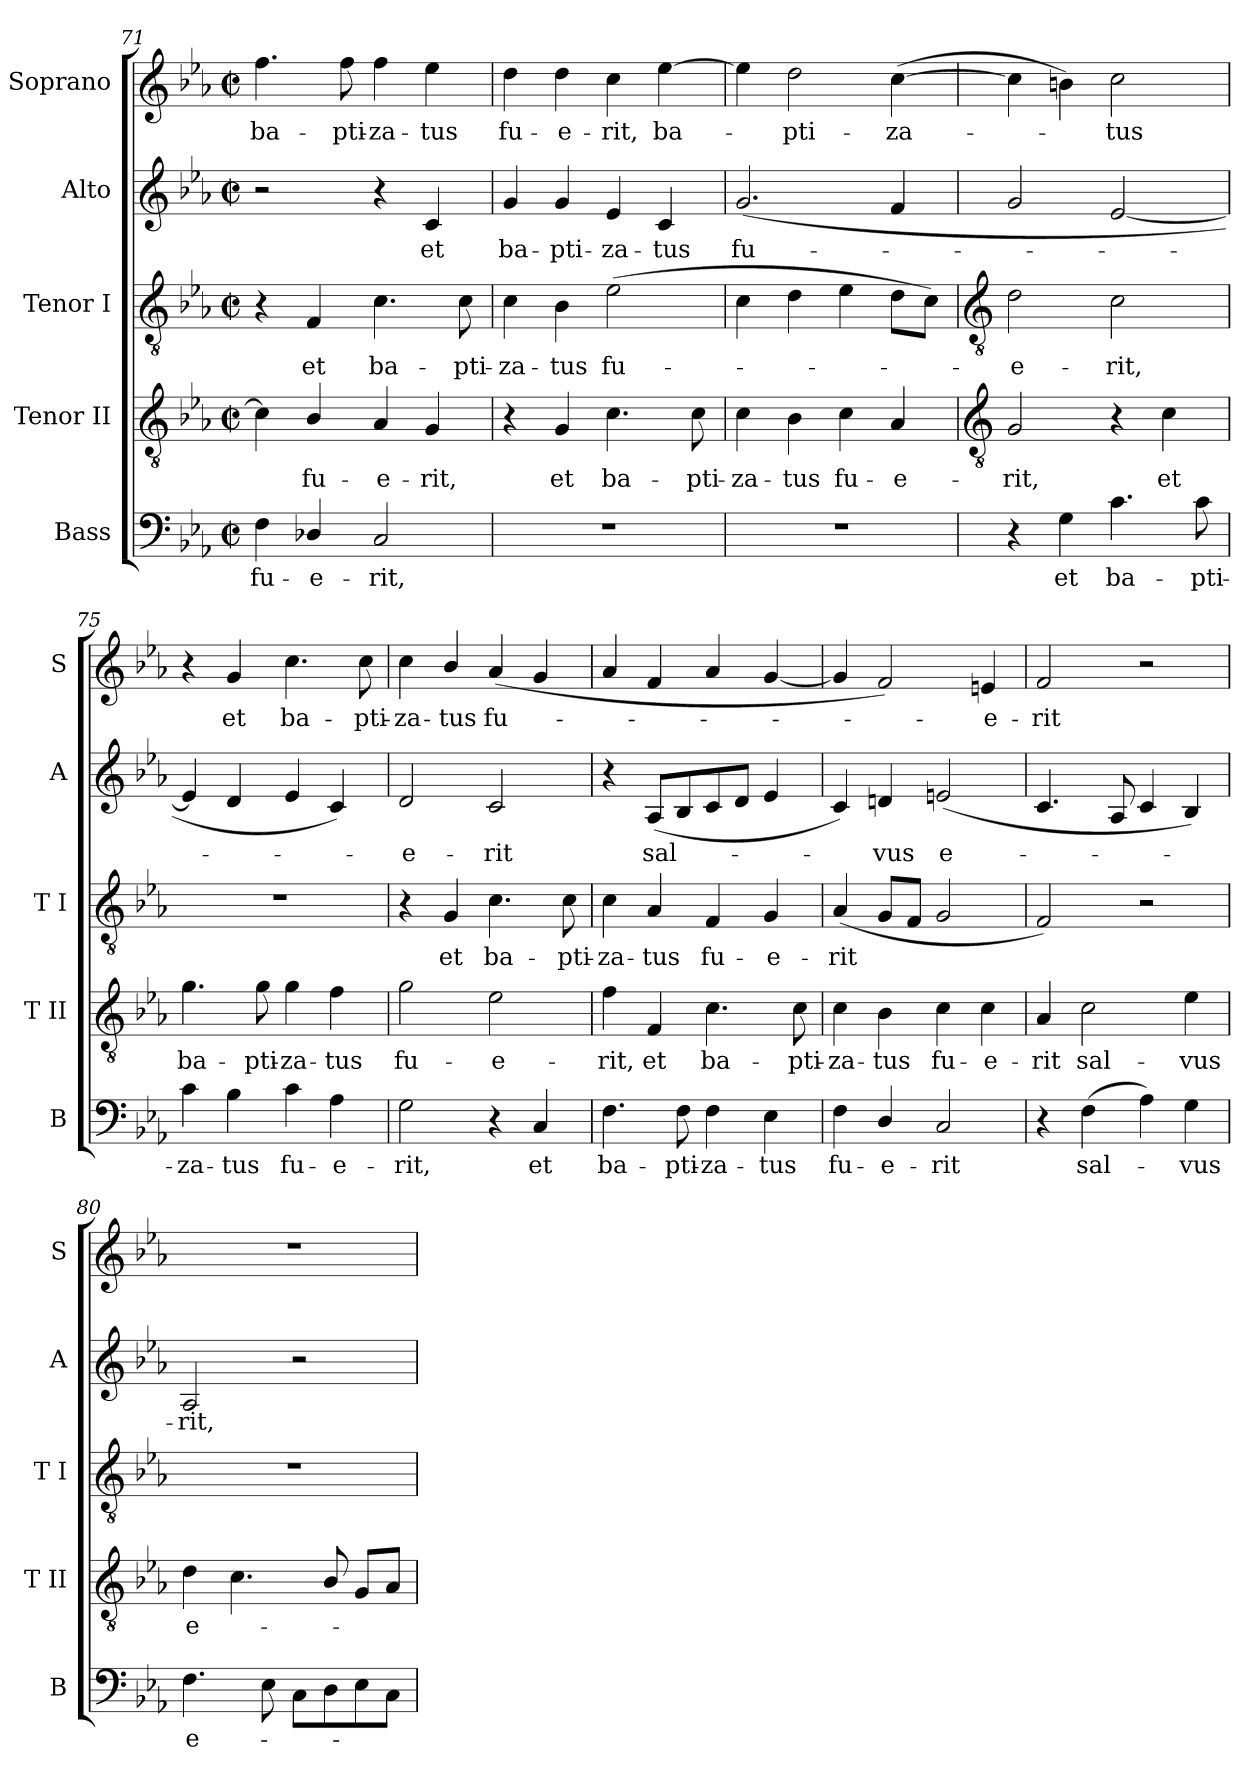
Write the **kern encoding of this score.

**kern	**text	**kern	**text	**kern	**text	**kern	**text	**kern	**text
*part5	*part5	*part4	*part4	*part3	*part3	*part2	*part2	*part1	*part1
*staff5	*staff5	*staff4	*staff4	*staff3	*staff3	*staff2	*staff2	*staff1	*staff1
*I"Bass	*	*I"Tenor II	*	*I"Tenor I	*	*I"Alto	*	*I"Soprano	*
*I'B	*	*I'T II	*	*I'T I	*	*I'A	*	*I'S	*
*clefF4	*	*clefGv2	*	*clefGv2	*	*clefG2	*	*clefG2	*
*k[b-e-a-]	*	*k[b-e-a-]	*	*k[b-e-a-]	*	*k[b-e-a-]	*	*k[b-e-a-]	*
*E-:	*	*E-:	*	*E-:	*	*E-:	*	*E-:	*
*M2/2	*	*M2/2	*	*M2/2	*	*M2/2	*	*M2/2	*
*met(c|)	*	*met(c|)	*	*met(c|)	*	*met(c|)	*	*met(c|)	*
=71	=71	=71	=71	=71	=71	=71	=71	=71	=71
!	!LO:LY:b	!	!	!	!	!	!	!	!LO:LY:b
4F	fu-	4c]	.	4r	.	2r	.	4.ff	ba-
!	!LO:LY:b	!	!LO:LY:b	!	!LO:LY:b	!	!	!	!
4D-X/	-e-	4B-/	fu-	4F	et	.	.	.	.
!	!	!	!	!	!	!	!	!	!LO:LY:b
.	.	.	.	.	.	.	.	8ff	-pti--
!	!LO:LY:b	!	!LO:LY:b	!	!LO:LY:b	!	!	!	!LO:LY:b
2C	-rit,	4A-	-e-	4.c	ba-	4r	.	4ff	-za-
!	!	!	!LO:LY:b	!	!	!	!LO:LY:b	!	!LO:LY:b
.	.	4G	-rit,	.	.	4c	et	4ee-	-tus
!	!	!	!	!	!LO:LY:b	!	!	!	!
.	.	.	.	8c	-pti-	.	.	.	.
=72	=72	=72	=72	=72	=72	=72	=72	=72	=72
!	!	!	!	!	!LO:LY:b	!	!LO:LY:b	!	!LO:LY:b
1r	.	4r	.	4c	-za-	4g	ba-	4dd	fu-
!	!	!	!LO:LY:b	!	!LO:LY:b	!	!LO:LY:b	!	!LO:LY:b
.	.	4G	et	4B-	-tus	4g	-pti-	4dd	-e-
!	!	!	!LO:LY:b	!	!LO:LY:b	!	!LO:LY:b	!	!LO:LY:b
.	.	4.c	ba-	(>2e-	fu-	4e-	-za-	4cc	-rit,
!	!	!	!	!	!	!	!LO:LY:b	!	!LO:LY:b
.	.	.	.	.	.	4c	-tus	[4ee-	ba-
!	!	!	!LO:LY:b	!	!	!	!	!	!
.	.	8c	-pti-	.	.	.	.	.	.
=73	=73	=73	=73	=73	=73	=73	=73	=73	=73
!	!	!	!LO:LY:b	!	!	!	!LO:LY:b	!	!
1r	.	4c	-za-	4c	.	(<2.g	fu-	4ee-]	.
!	!	!	!LO:LY:b	!	!	!	!	!	!LO:LY:b
.	.	4B-	-tus	4d	.	.	.	2dd	pti-
!	!	!	!LO:LY:b	!	!	!	!	!	!
.	.	4c	fu-	4e-	.	.	.	.	.
!	!	!	!LO:LY:b	!	!	!	!	!	!LO:LY:b
.	.	4A-	-e-	8dL	.	4f	.	(>[4cc	-za-
.	.	.	.	8cJ)	.	.	.	.	.
!!LO:LB:g=z
=74	=74	=74	=74	=74	=74	=74	=74	=74	=74
*	*	*clefGv2	*	*clefGv2	*	*	*	*	*
!	!	!	!LO:LY:b	!	!LO:LY:b	!	!	!	!
4r	.	2G	-rit,	2d	e-	2g	.	4cc]	.
!	!LO:LY:b	!	!	!	!	!	!	!	!
4G	et	.	.	.	.	.	.	4bn)	.
!	!LO:LY:b	!	!	!	!LO:LY:b	!	!	!	!LO:LY:b
4.c	ba-	4r	.	2c	-rit,	[2e-	.	2cc	tus
!	!	!	!LO:LY:b	!	!	!	!	!	!
.	.	4c	et	.	.	.	.	.	.
!	!LO:LY:b	!	!	!	!	!	!	!	!
8c	-pti-	.	.	.	.	.	.	.	.
=75	=75	=75	=75	=75	=75	=75	=75	=75	=75
!	!LO:LY:b	!	!LO:LY:b	!	!	!	!	!	!
4c	-za-	4.g	ba-	1r	.	4e-]	.	4r	.
!	!LO:LY:b	!	!	!	!	!	!	!	!LO:LY:b
4B-	-tus	.	.	.	.	4d	.	4g	et
!	!	!	!LO:LY:b	!	!	!	!	!	!
.	.	8g	-pti-	.	.	.	.	.	.
!	!LO:LY:b	!	!LO:LY:b	!	!	!	!	!	!LO:LY:b
4c	fu-	4g	-za-	.	.	4e-	.	4.cc	ba-
!	!LO:LY:b	!	!LO:LY:b	!	!	!	!	!	!
4A-	-e-	4f	-tus	.	.	4c)	.	.	.
!	!	!	!	!	!	!	!	!	!LO:LY:b
.	.	.	.	.	.	.	.	8cc	-pti-
=76	=76	=76	=76	=76	=76	=76	=76	=76	=76
!	!LO:LY:b	!	!LO:LY:b	!	!	!	!LO:LY:b	!	!LO:LY:b
2G	-rit,	2g	fu-	4r	.	2d	e-	4cc	-za-
!	!	!	!	!	!LO:LY:b	!	!	!	!LO:LY:b
.	.	.	.	4G	et	.	.	4b-/	-tus
!	!	!	!LO:LY:b	!	!LO:LY:b	!	!LO:LY:b	!	!LO:LY:b
4r	.	2e-	-e-	4.c	ba-	2c	-rit	(<4a-	fu-
!	!LO:LY:b	!	!	!	!	!	!	!	!
4C	et	.	.	.	.	.	.	4g	.
!	!	!	!	!	!LO:LY:b	!	!	!	!
.	.	.	.	8c	-pti-	.	.	.	.
=77	=77	=77	=77	=77	=77	=77	=77	=77	=77
!	!LO:LY:b	!	!LO:LY:b	!	!LO:LY:b	!	!	!	!
4.F	ba-	4f	-rit,	4c	-za-	4r	.	4a-	.
!	!	!	!LO:LY:b	!	!LO:LY:b	!	!LO:LY:b	!	!
.	.	4F	et	4A-	-tus	(<8A-L	sal-	4f	.
!	!LO:LY:b	!	!	!	!	!	!	!	!
8F	-pti-	.	.	.	.	8B-	.	.	.
!	!LO:LY:b	!	!LO:LY:b	!	!LO:LY:b	!	!	!	!
4F	-za-	4.c	ba-	4F	fu-	8c	.	4a-	.
.	.	.	.	.	.	8dJ	.	.	.
!	!LO:LY:b	!	!	!	!LO:LY:b	!	!	!	!
4E-	-tus	.	.	4G	-e-	4e-	.	[4g	.
!	!	!	!LO:LY:b	!	!	!	!	!	!
.	.	8c	-pti-	.	.	.	.	.	.
=78	=78	=78	=78	=78	=78	=78	=78	=78	=78
!	!LO:LY:b	!	!LO:LY:b	!	!LO:LY:b	!	!	!	!
4F	fu-	4c	-za-	(<4A-	-rit	4c)	.	4g]	.
!	!LO:LY:b	!	!LO:LY:b	!	!	!	!LO:LY:b	!	!
4D/	-e-	4B-	-tus	8GL	.	4dn	vus	2f)	.
.	.	.	.	8FJ	.	.	.	.	.
!	!LO:LY:b	!	!LO:LY:b	!	!	!	!LO:LY:b	!	!
2C	-rit	4c	fu-	2G	.	(<2en	e-	.	.
!	!	!	!LO:LY:b	!	!	!	!	!	!LO:LY:b
.	.	4c	-e-	.	.	.	.	4en	e-
=79	=79	=79	=79	=79	=79	=79	=79	=79	=79
!	!	!	!LO:LY:b	!	!	!	!	!	!LO:LY:b
4r	.	4A-	-rit	2F)	.	4.c	.	2f	-rit
!	!LO:LY:b	!	!LO:LY:b	!	!	!	!	!	!
(>4F	sal-	2c	sal-	.	.	.	.	.	.
.	.	.	.	.	.	8A-	.	.	.
4A-)	.	.	.	2r	.	4c	.	2r	.
!	!LO:LY:b	!	!LO:LY:b	!	!	!	!	!	!
4G	vus	4e-	-vus	.	.	4B-)	.	.	.
=80	=80	=80	=80	=80	=80	=80	=80	=80	=80
!	!LO:LY:b	!	!LO:LY:b	!	!	!	!LO:LY:b	!	!
4.F	e-	4d	e-	1r	.	2A-	rit,	1r	.
.	.	4.c	.	.	.	.	.	.	.
8E-	.	.	.	.	.	.	.	.	.
8CL	.	.	.	.	.	2r	.	.	.
8D	.	8B-/	.	.	.	.	.	.	.
8E-	.	8GL	.	.	.	.	.	.	.
8CJ	.	8A-J	.	.	.	.	.	.	.
=	=	=	=	=	=	=	=	=	=
*-	*-	*-	*-	*-	*-	*-	*-	*-	*-
